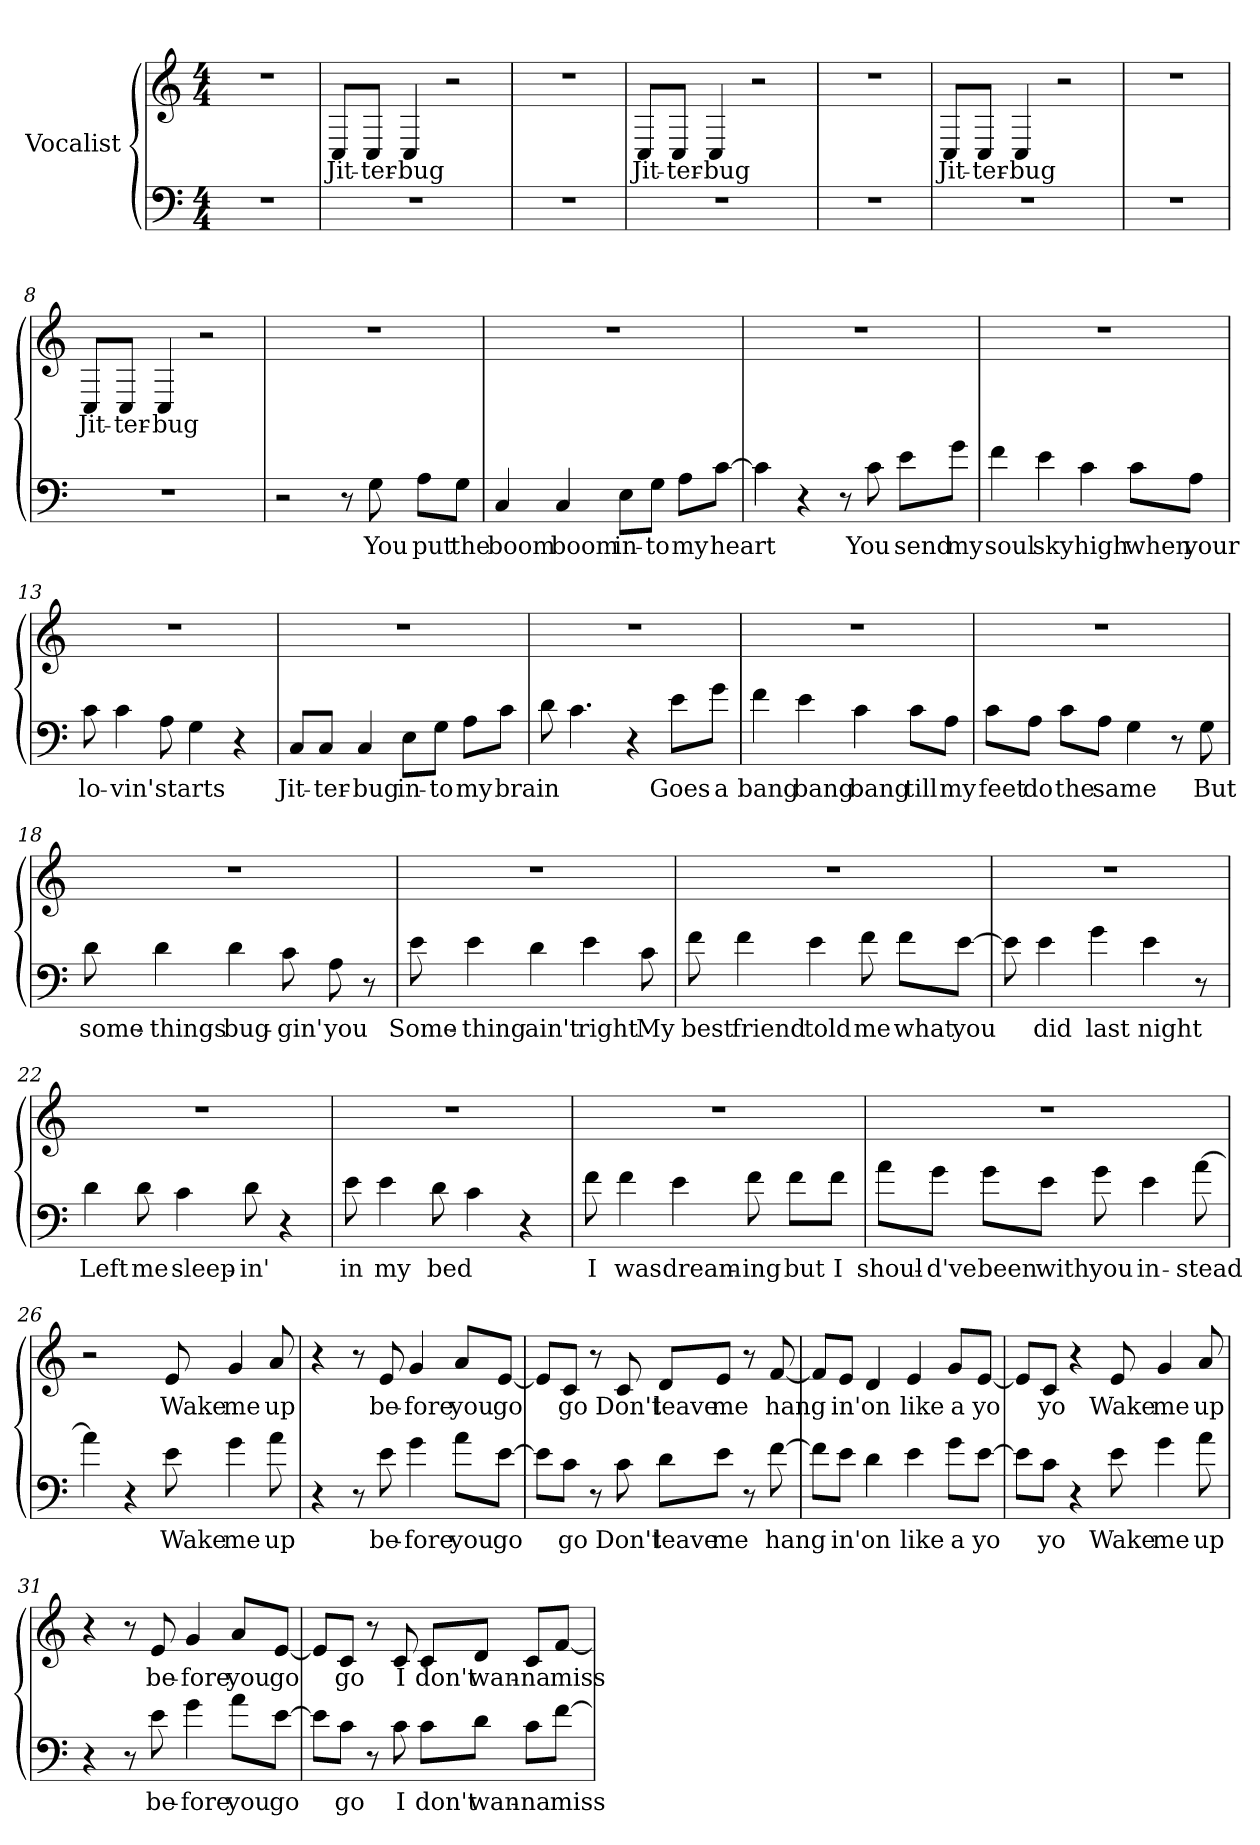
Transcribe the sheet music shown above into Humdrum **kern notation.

**kern	**text	**kern	**text
*part1	*part1	*part1	*part1
*staff2	*staff2	*staff1	*staff1
*I"Vocalist	*	*	*
*clefF4	*	*clefG2	*
*M4/4	*	*M4/4	*
=1	=1	=1	=1
1r	.	1r	.
=2	=2	=2	=2
1r	.	8C/L	Jit-
.	.	8C/J	-ter-
.	.	4C	-bug
.	.	2r	.
=3	=3	=3	=3
1r	.	1r	.
=4	=4	=4	=4
1r	.	8C/L	Jit-
.	.	8C/J	-ter-
.	.	4C	-bug
.	.	2r	.
=5	=5	=5	=5
1r	.	1r	.
=6	=6	=6	=6
1r	.	8C/L	Jit-
.	.	8C/J	-ter-
.	.	4C	-bug
.	.	2r	.
=7	=7	=7	=7
1r	.	1r	.
=8	=8	=8	=8
1r	.	8C/L	Jit-
.	.	8C/J	-ter-
.	.	4C	-bug
.	.	2r	.
=9	=9	=9	=9
2r	.	1r	.
8r	.	.	.
8G	You	.	.
8A\L	put	.	.
8G\J	the	.	.
=10	=10	=10	=10
4C	boom	1r	.
4C	boom	.	.
8E\L	in-	.	.
8G\J	-to	.	.
8A\L	my	.	.
[8c\J	heart	.	.
=11	=11	=11	=11
4c]	_	1r	.
4r	.	.	.
8r	.	.	.
8c	You	.	.
8e\L	send	.	.
8g\J	my	.	.
=12	=12	=12	=12
4f	soul	1r	.
4e	sky	.	.
4c	high	.	.
8c\L	when	.	.
8A\J	your	.	.
=13	=13	=13	=13
8c	lo-	1r	.
4c	-vin'	.	.
8A	starts	.	.
4G	_	.	.
4r	.	.	.
=14	=14	=14	=14
8C/L	Jit-	1r	.
8C/J	-ter-	.	.
4C	-bug	.	.
8E\L	in-	.	.
8G\J	-to	.	.
8A\L	my	.	.
8c\J	brain	.	.
=15	=15	=15	=15
8d	_	1r	.
4.c	_	.	.
4r	.	.	.
8e\L	Goes	.	.
8g\J	a	.	.
=16	=16	=16	=16
4f	bang	1r	.
4e	bang	.	.
4c	bang	.	.
8c\L	till	.	.
8A\J	my	.	.
=17	=17	=17	=17
8c\L	feet	1r	.
8A\J	do	.	.
8c\L	the	.	.
8A\J	same	.	.
4G	_	.	.
8r	.	.	.
8G	But	.	.
=18	=18	=18	=18
8d	some-	1r	.
4d	-things	.	.
4d	bug-	.	.
8c	-gin'	.	.
8A	you	.	.
8r	.	.	.
=19	=19	=19	=19
8e	Some-	1r	.
4e	-thing	.	.
4d	ain't	.	.
4e	right	.	.
8c	My	.	.
=20	=20	=20	=20
8f	best	1r	.
4f	friend	.	.
4e	told	.	.
8f	me	.	.
8f\L	what	.	.
[8e\J	you	.	.
=21	=21	=21	=21
8e]	_	1r	.
4e	did	.	.
4g	last	.	.
4e	night	.	.
8r	.	.	.
=22	=22	=22	=22
4d	Left	1r	.
8d	me	.	.
4c	sleep-	.	.
8d	-in'	.	.
4r	.	.	.
=23	=23	=23	=23
8e	in	1r	.
4e	my	.	.
8d	bed	.	.
4c	_	.	.
4r	.	.	.
=24	=24	=24	=24
8f	I	1r	.
4f	was	.	.
4e	dream-	.	.
8f	-ing	.	.
8f\L	but	.	.
8f\J	I	.	.
=25	=25	=25	=25
8a\L	shoul-	1r	.
8g\J	-d've	.	.
8g\L	been	.	.
8e\J	with	.	.
8g	you	.	.
4e	in-	.	.
[8a	-stead	.	.
=26	=26	=26	=26
4a]	_	2r	.
4r	.	.	.
8e	Wake	8e	Wake
4g	me	4g	me
8a	up	8a	up
=27	=27	=27	=27
4r	.	4r	.
8r	.	8r	.
8e	be-	8e	be-
4g	-fore	4g	-fore
8a\L	you	8a/L	you
[8e\J	go	[8e/J	go
=28	=28	=28	=28
8e\L]	_	8e/L]	_
8c\J	go	8c/J	go
8r	.	8r	.
8c	Don't	8c	Don't
8d\L	leave	8d/L	leave
8e\J	me	8e/J	me
8r	.	8r	.
[8f	hang-	[8f	hang-
=29	=29	=29	=29
8f\L]	_	8f/L]	_
8e\J	-in'	8e/J	-in'
4d	on	4d	on
4e	like	4e	like
8g\L	a	8g/L	a
[8e\J	yo-	[8e/J	yo-
=30	=30	=30	=30
8e\L]	_	8e/L]	_
8c\J	-yo	8c/J	-yo
4r	.	4r	.
8e	Wake	8e	Wake
4g	me	4g	me
8a	up	8a	up
=31	=31	=31	=31
4r	.	4r	.
8r	.	8r	.
8e	be-	8e	be-
4g	-fore	4g	-fore
8a\L	you	8a/L	you
[8e\J	go	[8e/J	go
=32	=32	=32	=32
8e\L]	_	8e/L]	_
8c\J	go	8c/J	go
8r	.	8r	.
8c	I	8c	I
8c\L	don't	8c/L	don't
8d\J	wan-	8d/J	wan-
8c\L	-na	8c/L	-na
[8f\J	miss	[8f/J	miss
=	=	=	=
*-	*-	*-	*-
